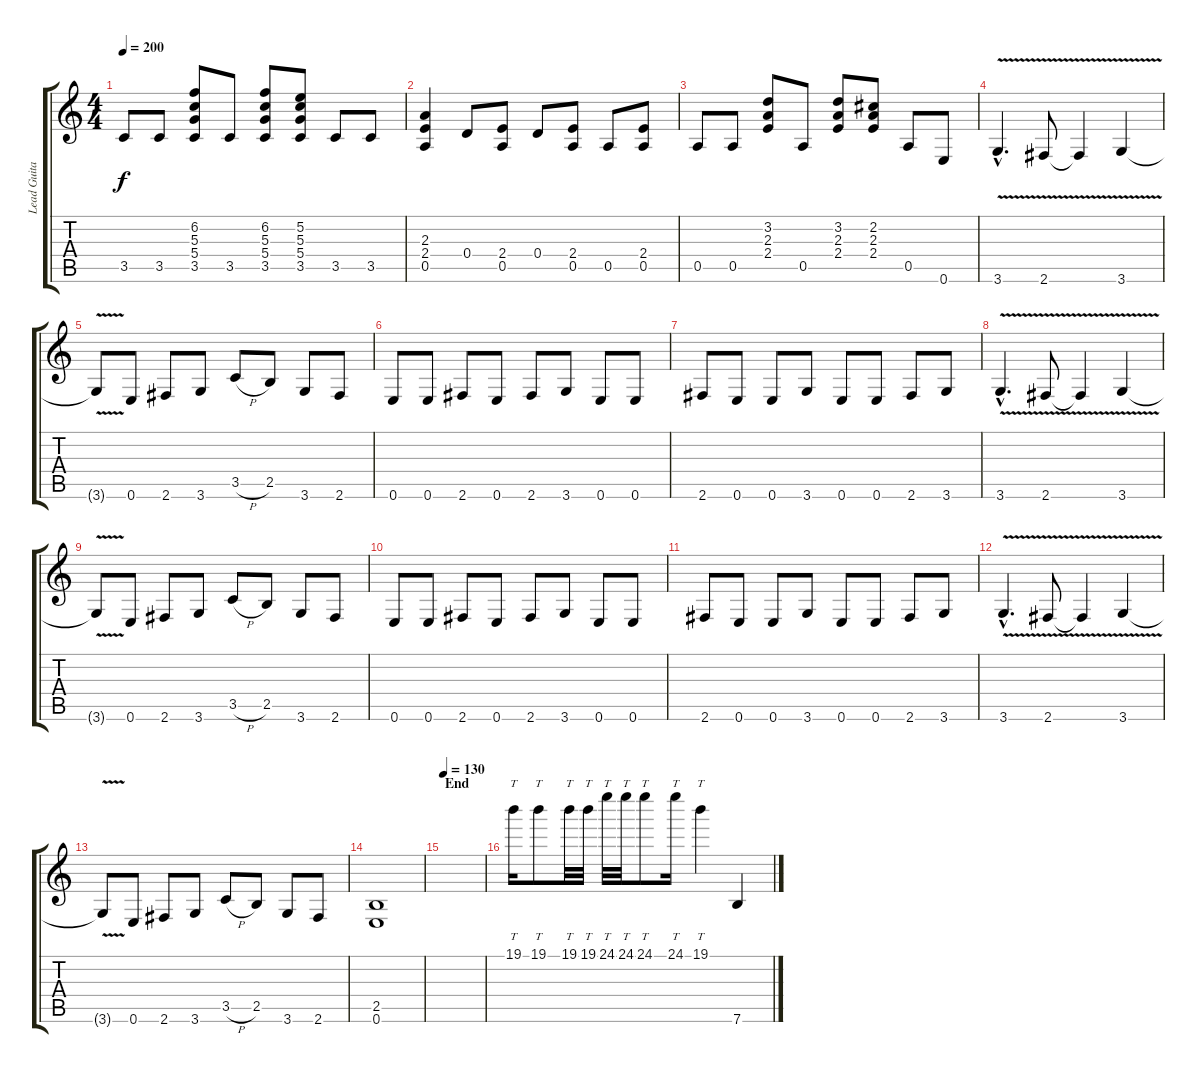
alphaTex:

\track ("Lead Guitar" "Lead Guita") {instrument distortionguitar}
\staff {score tabs}
\tuning (E4 B3 G3 D3 A2 E2) {hide}
\ts (4 4)
\tempo 200
\clef g2
\ks c
3.5.8{dy f} 3.5.8 (6.2 5.3 5.4 3.5).8 3.5.8 (6.2 5.3 5.4 3.5).8 (5.2 5.3 5.4 3.5).8 3.5.8 3.5.8 |
(2.3 2.4 0.5).4 0.4.8 (2.4 0.5).8 0.4.8 (2.4 0.5).8 0.5.8 (2.4 0.5).8 |
0.5.8 0.5.8 (3.2 2.3 2.4).8 0.5.8 (3.2 2.3 2.4).8 (2.2 2.3 2.4).8 0.5.8 0.6.8 |
3.6{v hac}.4{d} 2.6{v}.8 2.6{t}.4 3.6{v}.4 |
3.6{t}.8 0.6.8 2.6.8 3.6.8 3.5{h}.8 2.5.8 3.6.8 2.6.8 |
0.6.8 0.6.8 2.6.8 0.6.8 2.6.8 3.6.8 0.6.8 0.6.8 |
2.6.8 0.6.8 0.6.8 3.6.8 0.6.8 0.6.8 2.6.8 3.6.8 |
3.6{v hac}.4{d} 2.6{v}.8 2.6{t}.4 3.6{v}.4 |
3.6{t}.8 0.6.8 2.6.8 3.6.8 3.5{h}.8 2.5.8 3.6.8 2.6.8 |
0.6.8 0.6.8 2.6.8 0.6.8 2.6.8 3.6.8 0.6.8 0.6.8 |
2.6.8 0.6.8 0.6.8 3.6.8 0.6.8 0.6.8 2.6.8 3.6.8 |
3.6{v hac}.4{d} 2.6{v}.8 2.6{t}.4 3.6{v}.4 |
3.6{t}.8 0.6.8 2.6.8 3.6.8 3.5{h}.8 2.5.8 3.6.8 2.6.8 |
(2.5 0.6).1 |
\section ("" "End")
\tempo 130
|
19.1.16{tt} 19.1.8{tt} 19.1.32{tt} 19.1.32{tt} 24.1.32{tt} 24.1.32{tt} 24.1.8{tt} 24.1.16{tt} 19.1.4{tt} 7.6.4
